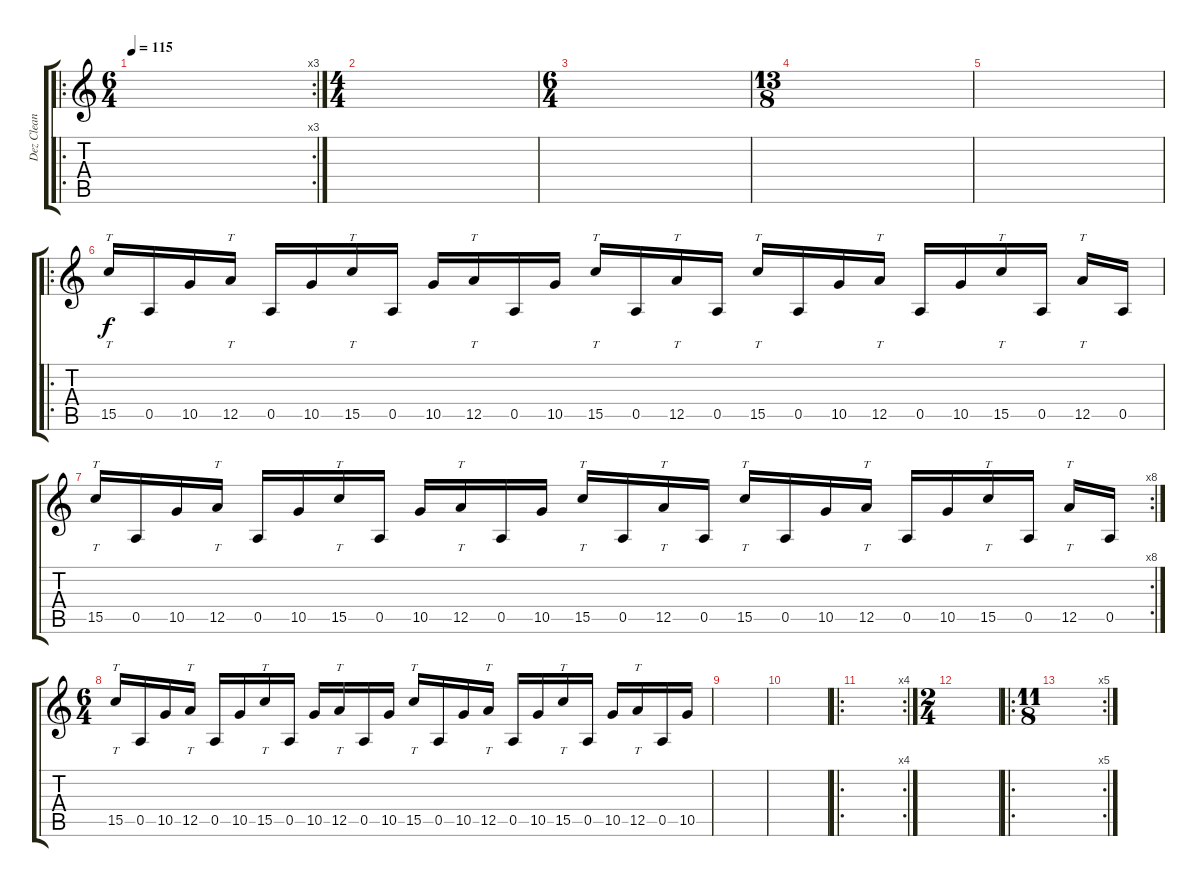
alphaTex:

\track ("Dez Clean" "Dez Clean") {instrument electricguitarclean}
\staff {score tabs}
\tuning (E4 B3 G3 D3 A2 E2) {hide}
\ro
\rc 3
\ts (6 4)
\tempo 115
\clef g2
\ks c
|
\ts (4 4)
|
\ts (6 4)
|
\ts (13 8)
|
|
\ro
15.5.16{tt} 0.5.16 10.5.16 12.5.16{tt} 0.5.16 10.5.16 15.5.16{tt} 0.5.16 10.5.16 12.5.16{tt} 0.5.16 10.5.16 15.5.16{tt} 0.5.16 12.5.16{tt} 0.5.16 15.5.16{tt} 0.5.16 10.5.16 12.5.16{tt} 0.5.16 10.5.16 15.5.16{tt} 0.5.16 12.5.16{tt} 0.5.16 |
\rc 8
15.5.16{tt} 0.5.16 10.5.16 12.5.16{tt} 0.5.16 10.5.16 15.5.16{tt} 0.5.16 10.5.16 12.5.16{tt} 0.5.16 10.5.16 15.5.16{tt} 0.5.16 12.5.16{tt} 0.5.16 15.5.16{tt} 0.5.16 10.5.16 12.5.16{tt} 0.5.16 10.5.16 15.5.16{tt} 0.5.16 12.5.16{tt} 0.5.16 |
\ts (6 4)
15.5.16{tt} 0.5.16 10.5.16 12.5.16{tt} 0.5.16 10.5.16 15.5.16{tt} 0.5.16 10.5.16 12.5.16{tt} 0.5.16 10.5.16 15.5.16{tt} 0.5.16 10.5.16 12.5.16{tt} 0.5.16 10.5.16 15.5.16{tt} 0.5.16 10.5.16 12.5.16{tt} 0.5.16 10.5.16 |
|
|
\ro
\rc 4
|
\ts (2 4)
|
\ro
\rc 5
\ts (11 8)
